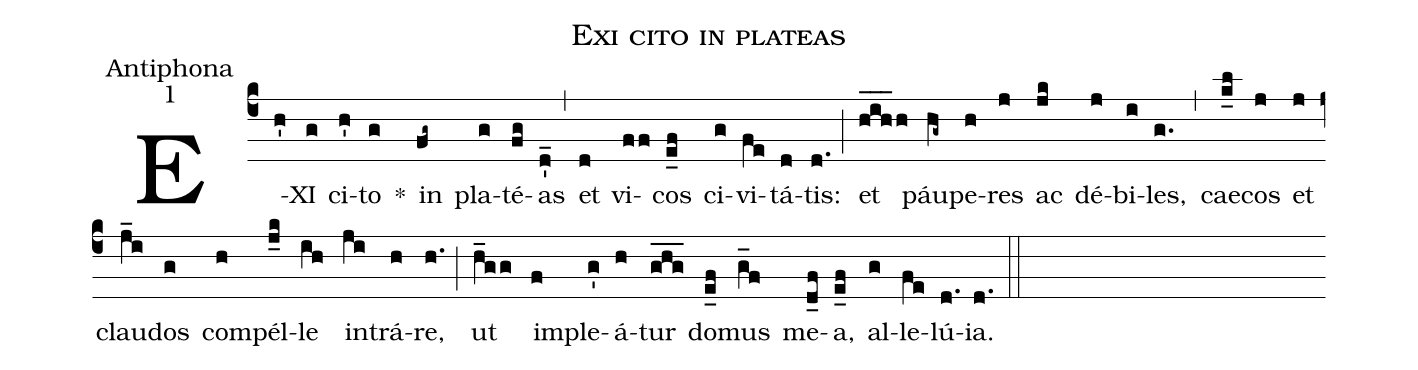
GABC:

name:Exi cito in plateas;
office-part:Antiphona;
mode:1;
%%
(c4) E(h')XI(g) ci(h')to(g) *() in(fg~) pla(g)té(fg)as(d'_) (,) et(d) vi(ff)cos(e_f) ci(g)vi(fe)tá(d)tis:(d.) (;) et(hih___h) páu(hg~)pe(h)res(j) ac(jk) dé(j)bi(i)les,(g.) (,) cae(k_l)cos(j) et(j) clau(j_i)dos(g) com(h)pél(j_k)le(ih) in(ji)trá(h)re,(h.) (;) ut(h_gg) im(f)ple(g')á(h)tur(ghg___) do(e_f)mus(g_f) me(d_f)a,(e_f) al(g)le(fe)lú(d.)ia.(d.) (::)
